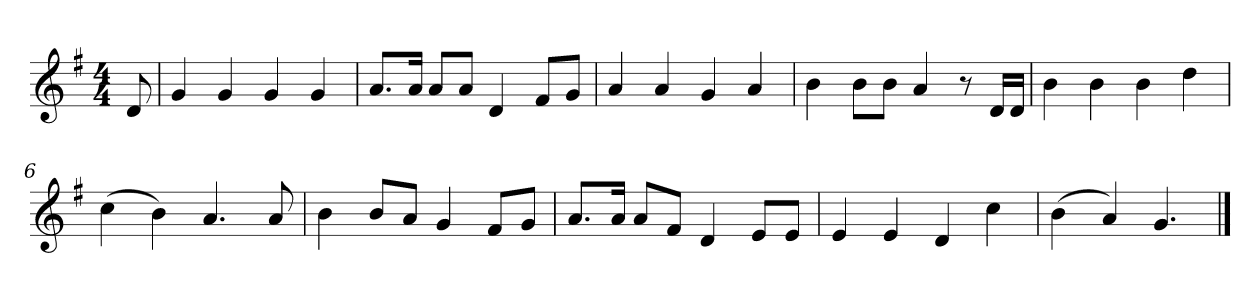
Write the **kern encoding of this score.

**kern
*part1
*staff1
*k[f#]
*M4/4
*MM120
=
8d
=1
4g
4g
4g
4g
=2
8.aL
16aJk
8aL
8aJ
4d
8f#L
8gJ
=3
4a
4a
4g
4a
=4
4b
8bL
8bJ
4a
8r
16dLL
16dJJ
=5
4b
4b
4b
4dd
=6
(4cc
4b)
4.a
8a
=7
4b
8bL
8aJ
4g
8f#L
8gJ
=8
8.aL
16aJk
8aL
8f#J
4d
8eL
8eJ
=9
4e
4e
4d
4cc
=10
(4b
4a)
4.g
==
*-
